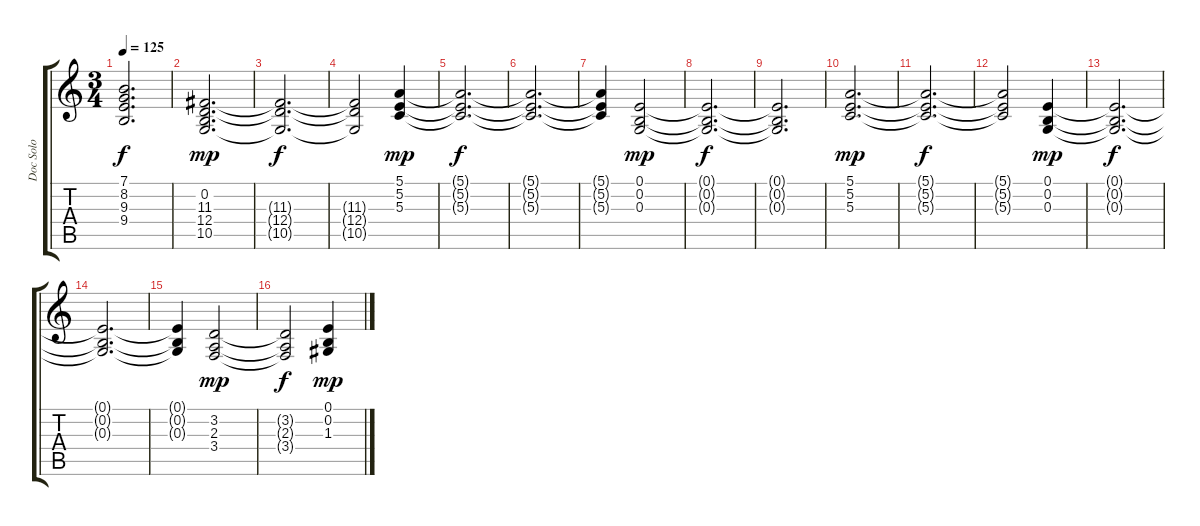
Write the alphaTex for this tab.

\track ("Doc Solo" "Doc Solo") {instrument pad3polysynth}
\staff {score tabs}
\tuning (E4 B3 G3 D3 A2 E2) {hide}
\ts (3 4)
\tempo 125
\clef g2
\ks c
(7.1{t} 8.2{t} 9.3{t} 9.4{t}).2{d dy f} |
(0.2 11.3 12.4 10.5).2{d dy mp} |
(11.3{t} 12.4{t} 10.5{t}).2{d dy f} |
(11.3{t} 12.4{t} 10.5{t}).2 (5.1 5.2 5.3).4{dy mp} |
(5.1{t} 5.2{t} 5.3{t}).2{d dy f} |
(5.1{t} 5.2{t} 5.3{t}).2{d} |
(5.1{t} 5.2{t} 5.3{t}).4 (0.1 0.2 0.3).2{dy mp} |
(0.1{t} 0.2{t} 0.3{t}).2{d dy f} |
(0.1{t} 0.2{t} 0.3{t}).2{d} |
(5.1 5.2 5.3).2{d dy mp} |
(5.1{t} 5.2{t} 5.3{t}).2{d dy f} |
(5.1{t} 5.2{t} 5.3{t}).2 (0.1 0.2 0.3).4{dy mp} |
(0.1{t} 0.2{t} 0.3{t}).2{d dy f} |
(0.1{t} 0.2{t} 0.3{t}).2{d} |
(0.1{t} 0.2{t} 0.3{t}).4 (3.2 2.3 3.4).2{dy mp} |
(3.2{t} 2.3{t} 3.4{t}).2{dy f} (0.1 0.2 1.3).4{dy mp}
